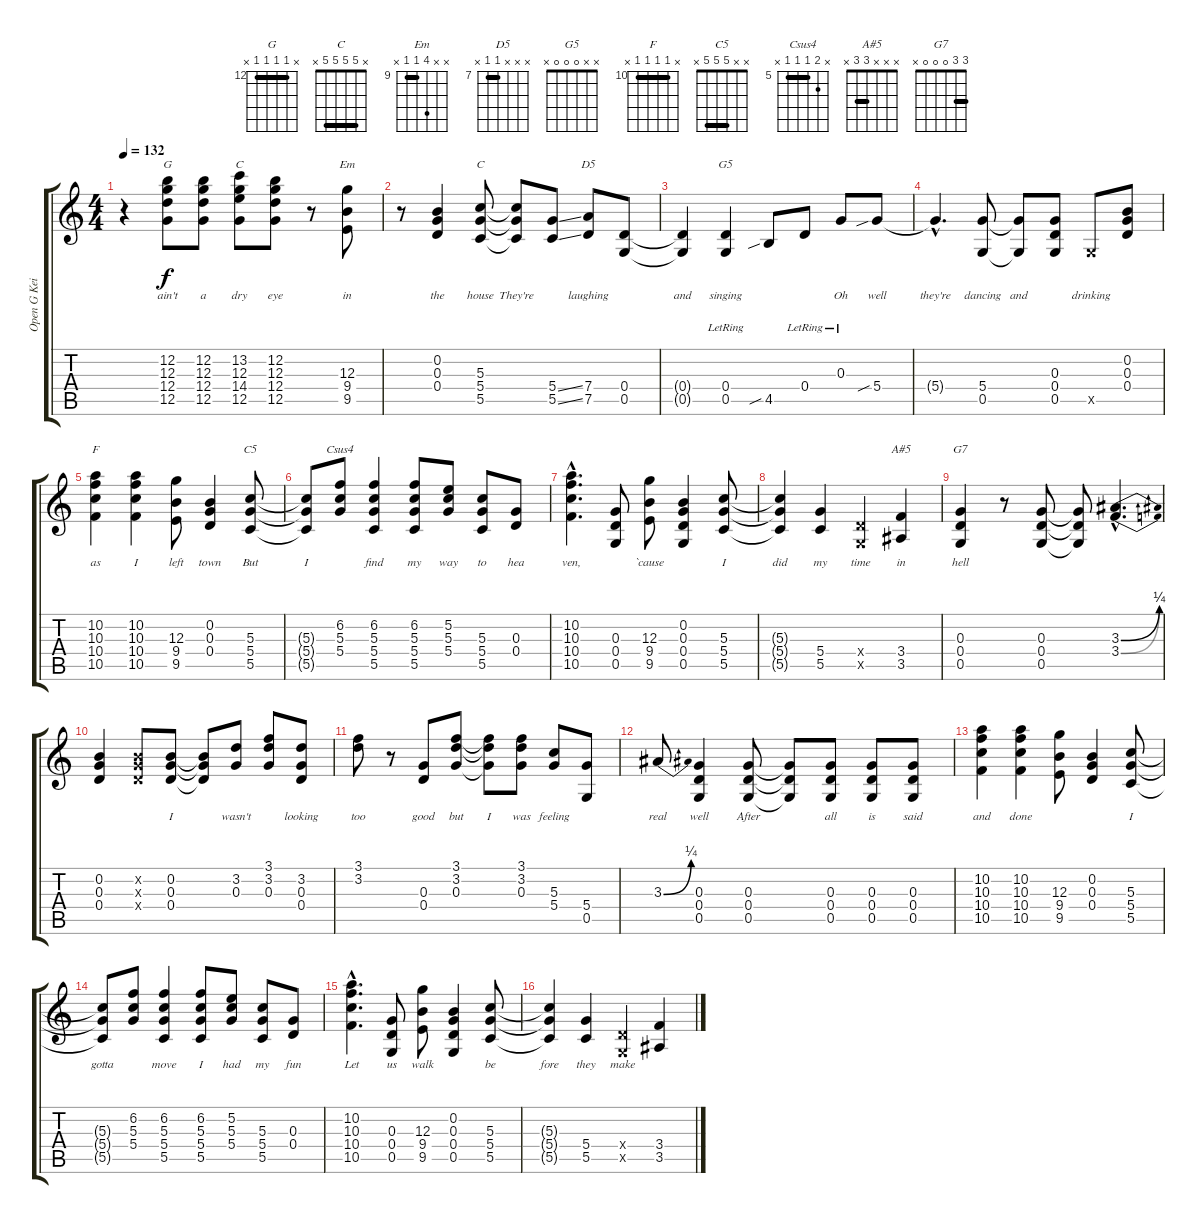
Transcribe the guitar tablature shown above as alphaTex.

\track ("Open G Keith" "Open G Kei") {instrument distortionguitar}
\staff {score tabs}
\tuning (D4 B3 G3 D3 G2 D2) {hide}
\chord ("G" x 12 12 12 12 x) {firstfret 12 barre 12}
\chord ("C" x 13 12 14 12 x) {firstfret 12 barre 12}
\chord ("Em" x x 12 9 9 x) {firstfret 9 barre 9}
\chord ("C" x 5 5 5 5 x) {barre 5}
\chord ("D5" x x x 7 7 x) {firstfret 7 barre 7}
\chord ("G5" x x 0 0 0 x)
\chord ("F" x 10 10 10 10 x) {firstfret 10 barre 10}
\chord ("C5" x x 5 5 5 x) {barre 5}
\chord ("Csus4" x 6 5 5 5 x) {firstfret 5 barre 5}
\chord ("A#5" x x x 3 3 x) {barre 3}
\chord ("G7" 3 3 0 0 0 x) {barre 3}
\ts (4 4)
\tempo 132
\clef g2
\ks c
r.4{dy f} (12.2 12.3 12.4 12.5).8{ch "G" lyrics (0 "ain't") lyrics (1 "") lyrics (2 "") lyrics (3 "") lyrics (4 "")} (12.2 12.3 12.4 12.5).8{lyrics (0 "a") lyrics (1 "") lyrics (2 "") lyrics (3 "") lyrics (4 "")} (13.2 12.3 14.4 12.5).8{ch "C" lyrics (0 "dry") lyrics (1 "") lyrics (2 "") lyrics (3 "") lyrics (4 "")} (12.2 12.3 12.4 12.5).8{lyrics (0 "eye") lyrics (1 "") lyrics (2 "") lyrics (3 "") lyrics (4 "")} r.8 (12.3 9.4 9.5).8{ch "Em" lyrics (0 "in") lyrics (1 "") lyrics (2 "") lyrics (3 "") lyrics (4 "")} |
r.8 (0.2 0.3 0.4).4{lyrics (0 "the") lyrics (1 "") lyrics (2 "") lyrics (3 "") lyrics (4 "")} (5.3 5.4 5.5).8{ch "C" lyrics (0 "house") lyrics (1 "") lyrics (2 "") lyrics (3 "") lyrics (4 "")} (5.3{t} 5.4{t} 5.5{t}).8{lyrics (0 "They're") lyrics (1 "") lyrics (2 "") lyrics (3 "") lyrics (4 "")} (5.4{ss} 5.5{ss}).8{lyrics (0 "") lyrics (1 "") lyrics (2 "") lyrics (3 "") lyrics (4 "")} (7.4 7.5).8{ch "D5" lyrics (0 "laughing") lyrics (1 "") lyrics (2 "") lyrics (3 "") lyrics (4 "")} (0.4 0.5).8{lyrics (0 "") lyrics (1 "") lyrics (2 "") lyrics (3 "") lyrics (4 "")} |
(0.4{t} 0.5{t}).4{lyrics (0 "and") lyrics (1 "") lyrics (2 "") lyrics (3 "") lyrics (4 "")} (0.4{lr} 0.5{lr}).4{ch "G5" lyrics (0 "singing") lyrics (1 "") lyrics (2 "") lyrics (3 "") lyrics (4 "")} 4.5{sib}.8{lyrics (0 "") lyrics (1 "") lyrics (2 "") lyrics (3 "") lyrics (4 "")} 0.4{lr}.8{lyrics (0 "") lyrics (1 "") lyrics (2 "") lyrics (3 "") lyrics (4 "")} 0.3{lr}.8{lyrics (0 "Oh") lyrics (1 "") lyrics (2 "") lyrics (3 "") lyrics (4 "")} 5.4{sib}.8{lyrics (0 "well") lyrics (1 "") lyrics (2 "") lyrics (3 "") lyrics (4 "")} |
5.4{hac t}.4{d lyrics (0 "they're") lyrics (1 "") lyrics (2 "") lyrics (3 "") lyrics (4 "")} (5.4 0.5).8{lyrics (0 "dancing") lyrics (1 "") lyrics (2 "") lyrics (3 "") lyrics (4 "")} (5.4{t} 0.5{t}).8{lyrics (0 "and") lyrics (1 "") lyrics (2 "") lyrics (3 "") lyrics (4 "")} (0.3 0.4 0.5).8{lyrics (0 "") lyrics (1 "") lyrics (2 "") lyrics (3 "") lyrics (4 "")} 0.5{x}.8{lyrics (0 "drinking") lyrics (1 "") lyrics (2 "") lyrics (3 "") lyrics (4 "")} (0.2 0.3 0.4).8{lyrics (0 "") lyrics (1 "") lyrics (2 "") lyrics (3 "") lyrics (4 "")} |
(10.2 10.3 10.4 10.5).4{ch "F" lyrics (0 "as") lyrics (1 "") lyrics (2 "") lyrics (3 "") lyrics (4 "")} (10.2 10.3 10.4 10.5).4{lyrics (0 "I") lyrics (1 "") lyrics (2 "") lyrics (3 "") lyrics (4 "")} (12.3 9.4 9.5).8{lyrics (0 "left") lyrics (1 "") lyrics (2 "") lyrics (3 "") lyrics (4 "")} (0.2 0.3 0.4).4{lyrics (0 "town") lyrics (1 "") lyrics (2 "") lyrics (3 "") lyrics (4 "")} (5.3 5.4 5.5).8{ch "C5" lyrics (0 "But") lyrics (1 "") lyrics (2 "") lyrics (3 "") lyrics (4 "")} |
(5.3{t} 5.4{t} 5.5{t}).8{lyrics (0 "I") lyrics (1 "") lyrics (2 "") lyrics (3 "") lyrics (4 "")} (6.2 5.3 5.4).8{ch "Csus4" lyrics (0 "") lyrics (1 "") lyrics (2 "") lyrics (3 "") lyrics (4 "")} (6.2 5.3 5.4 5.5).4{lyrics (0 "find") lyrics (1 "") lyrics (2 "") lyrics (3 "") lyrics (4 "")} (6.2 5.3 5.4 5.5).8{lyrics (0 "my") lyrics (1 "") lyrics (2 "") lyrics (3 "") lyrics (4 "")} (5.2 5.3 5.4).8{lyrics (0 "way") lyrics (1 "") lyrics (2 "") lyrics (3 "") lyrics (4 "")} (5.3 5.4 5.5).8{lyrics (0 "to") lyrics (1 "") lyrics (2 "") lyrics (3 "") lyrics (4 "")} (0.3 0.4).8{lyrics (0 "hea") lyrics (1 "") lyrics (2 "") lyrics (3 "") lyrics (4 "")} |
(10.2{hac} 10.3{hac} 10.4{hac} 10.5{hac}).4{d lyrics (0 "ven,") lyrics (1 "") lyrics (2 "") lyrics (3 "") lyrics (4 "")} (0.3 0.4 0.5).8{lyrics (0 "") lyrics (1 "") lyrics (2 "") lyrics (3 "") lyrics (4 "")} (12.3 9.4 9.5).8{lyrics (0 "`cause") lyrics (1 "") lyrics (2 "") lyrics (3 "") lyrics (4 "")} (0.2 0.3 0.4 0.5).4{lyrics (0 "") lyrics (1 "") lyrics (2 "") lyrics (3 "") lyrics (4 "")} (5.3 5.4 5.5).8{lyrics (0 "I") lyrics (1 "") lyrics (2 "") lyrics (3 "") lyrics (4 "")} |
(5.3{t} 5.4{t} 5.5{t}).4{lyrics (0 "did") lyrics (1 "") lyrics (2 "") lyrics (3 "") lyrics (4 "")} (5.4 5.5).4{lyrics (0 "my") lyrics (1 "") lyrics (2 "") lyrics (3 "") lyrics (4 "")} (0.4{x} 0.5{x}).4{lyrics (0 "time") lyrics (1 "") lyrics (2 "") lyrics (3 "") lyrics (4 "")} (3.4 3.5).4{ch "A#5" lyrics (0 "in") lyrics (1 "") lyrics (2 "") lyrics (3 "") lyrics (4 "")} |
(0.3 0.4 0.5).4{ch "G7" lyrics (0 "hell") lyrics (1 "") lyrics (2 "") lyrics (3 "") lyrics (4 "")} r.8 (0.3 0.4 0.5).8{lyrics (0 "") lyrics (1 "") lyrics (2 "") lyrics (3 "") lyrics (4 "")} (0.3{t} 0.4{t} 0.5{t}).8{lyrics (0 "") lyrics (1 "") lyrics (2 "") lyrics (3 "") lyrics (4 "")} (3.3{be (bend 0 0 60 1) hac} 3.4{be (bend 0 0 60 1) hac}).4{d lyrics (0 "") lyrics (1 "") lyrics (2 "") lyrics (3 "") lyrics (4 "")} |
(0.2 0.3 0.4).4{lyrics (0 "") lyrics (1 "") lyrics (2 "") lyrics (3 "") lyrics (4 "")} (0.2{x} 0.3{x} 0.4{x}).8{lyrics (0 "") lyrics (1 "") lyrics (2 "") lyrics (3 "") lyrics (4 "")} (0.2 0.3 0.4).8{lyrics (0 "I") lyrics (1 "") lyrics (2 "") lyrics (3 "") lyrics (4 "")} (0.2{t} 0.3{t} 0.4{t}).8{lyrics (0 "") lyrics (1 "") lyrics (2 "") lyrics (3 "") lyrics (4 "")} (3.2 0.3).8{lyrics (0 "wasn't") lyrics (1 "") lyrics (2 "") lyrics (3 "") lyrics (4 "")} (3.1 3.2 0.3).8{lyrics (0 "") lyrics (1 "") lyrics (2 "") lyrics (3 "") lyrics (4 "")} (3.2 0.3 0.4).8{lyrics (0 "looking") lyrics (1 "") lyrics (2 "") lyrics (3 "") lyrics (4 "")} |
(3.1 3.2).8{lyrics (0 "too") lyrics (1 "") lyrics (2 "") lyrics (3 "") lyrics (4 "")} r.8 (0.3 0.4).8{lyrics (0 "good") lyrics (1 "") lyrics (2 "") lyrics (3 "") lyrics (4 "")} (3.1 3.2 0.3).8{lyrics (0 "but") lyrics (1 "") lyrics (2 "") lyrics (3 "") lyrics (4 "")} (3.1{t} 3.2{t} 0.3{t}).8{lyrics (0 "I") lyrics (1 "") lyrics (2 "") lyrics (3 "") lyrics (4 "")} (3.1 3.2 0.3).8{lyrics (0 "was") lyrics (1 "") lyrics (2 "") lyrics (3 "") lyrics (4 "")} (5.3 5.4).8{lyrics (0 "feeling") lyrics (1 "") lyrics (2 "") lyrics (3 "") lyrics (4 "")} (5.4 0.5).8{lyrics (0 "") lyrics (1 "") lyrics (2 "") lyrics (3 "") lyrics (4 "")} |
3.3{be (bend 0 0 60 1)}.8{lyrics (0 "real") lyrics (1 "") lyrics (2 "") lyrics (3 "") lyrics (4 "")} (0.3 0.4 0.5).4{lyrics (0 "well") lyrics (1 "") lyrics (2 "") lyrics (3 "") lyrics (4 "")} (0.3 0.4 0.5).8{lyrics (0 "After") lyrics (1 "") lyrics (2 "") lyrics (3 "") lyrics (4 "")} (0.3{t} 0.4{t} 0.5{t}).8{lyrics (0 "") lyrics (1 "") lyrics (2 "") lyrics (3 "") lyrics (4 "")} (0.3 0.4 0.5).8{lyrics (0 "all") lyrics (1 "") lyrics (2 "") lyrics (3 "") lyrics (4 "")} (0.3 0.4 0.5).8{lyrics (0 "is") lyrics (1 "") lyrics (2 "") lyrics (3 "") lyrics (4 "")} (0.3 0.4 0.5).8{lyrics (0 "said") lyrics (1 "") lyrics (2 "") lyrics (3 "") lyrics (4 "")} |
(10.2 10.3 10.4 10.5).4{lyrics (0 "and") lyrics (1 "") lyrics (2 "") lyrics (3 "") lyrics (4 "")} (10.2 10.3 10.4 10.5).4{lyrics (0 "done") lyrics (1 "") lyrics (2 "") lyrics (3 "") lyrics (4 "")} (12.3 9.4 9.5).8{lyrics (0 "") lyrics (1 "") lyrics (2 "") lyrics (3 "") lyrics (4 "")} (0.2 0.3 0.4).4{lyrics (0 "") lyrics (1 "") lyrics (2 "") lyrics (3 "") lyrics (4 "")} (5.3 5.4 5.5).8{lyrics (0 "I") lyrics (1 "") lyrics (2 "") lyrics (3 "") lyrics (4 "")} |
(5.3{t} 5.4{t} 5.5{t}).8{lyrics (0 "gotta") lyrics (1 "") lyrics (2 "") lyrics (3 "") lyrics (4 "")} (6.2 5.3 5.4).8{lyrics (0 "") lyrics (1 "") lyrics (2 "") lyrics (3 "") lyrics (4 "")} (6.2 5.3 5.4 5.5).4{lyrics (0 "move") lyrics (1 "") lyrics (2 "") lyrics (3 "") lyrics (4 "")} (6.2 5.3 5.4 5.5).8{lyrics (0 "I") lyrics (1 "") lyrics (2 "") lyrics (3 "") lyrics (4 "")} (5.2 5.3 5.4).8{lyrics (0 "had") lyrics (1 "") lyrics (2 "") lyrics (3 "") lyrics (4 "")} (5.3 5.4 5.5).8{lyrics (0 "my") lyrics (1 "") lyrics (2 "") lyrics (3 "") lyrics (4 "")} (0.3 0.4).8{lyrics (0 "fun") lyrics (1 "") lyrics (2 "") lyrics (3 "") lyrics (4 "")} |
(10.2{hac} 10.3{hac} 10.4{hac} 10.5{hac}).4{d lyrics (0 "Let") lyrics (1 "") lyrics (2 "") lyrics (3 "") lyrics (4 "")} (0.3 0.4 0.5).8{lyrics (0 "us") lyrics (1 "") lyrics (2 "") lyrics (3 "") lyrics (4 "")} (12.3 9.4 9.5).8{lyrics (0 "walk") lyrics (1 "") lyrics (2 "") lyrics (3 "") lyrics (4 "")} (0.2 0.3 0.4 0.5).4{lyrics (0 "") lyrics (1 "") lyrics (2 "") lyrics (3 "") lyrics (4 "")} (5.3 5.4 5.5).8{lyrics (0 "be") lyrics (1 "") lyrics (2 "") lyrics (3 "") lyrics (4 "")} |
(5.3{t} 5.4{t} 5.5{t}).4{lyrics (0 "fore") lyrics (1 "") lyrics (2 "") lyrics (3 "") lyrics (4 "")} (5.4 5.5).4{lyrics (0 "they") lyrics (1 "") lyrics (2 "") lyrics (3 "") lyrics (4 "")} (0.4{x} 0.5{x}).4{lyrics (0 "make") lyrics (1 "") lyrics (2 "") lyrics (3 "") lyrics (4 "")} (3.4 3.5).4{lyrics (0 "") lyrics (1 "") lyrics (2 "") lyrics (3 "") lyrics (4 "")}
